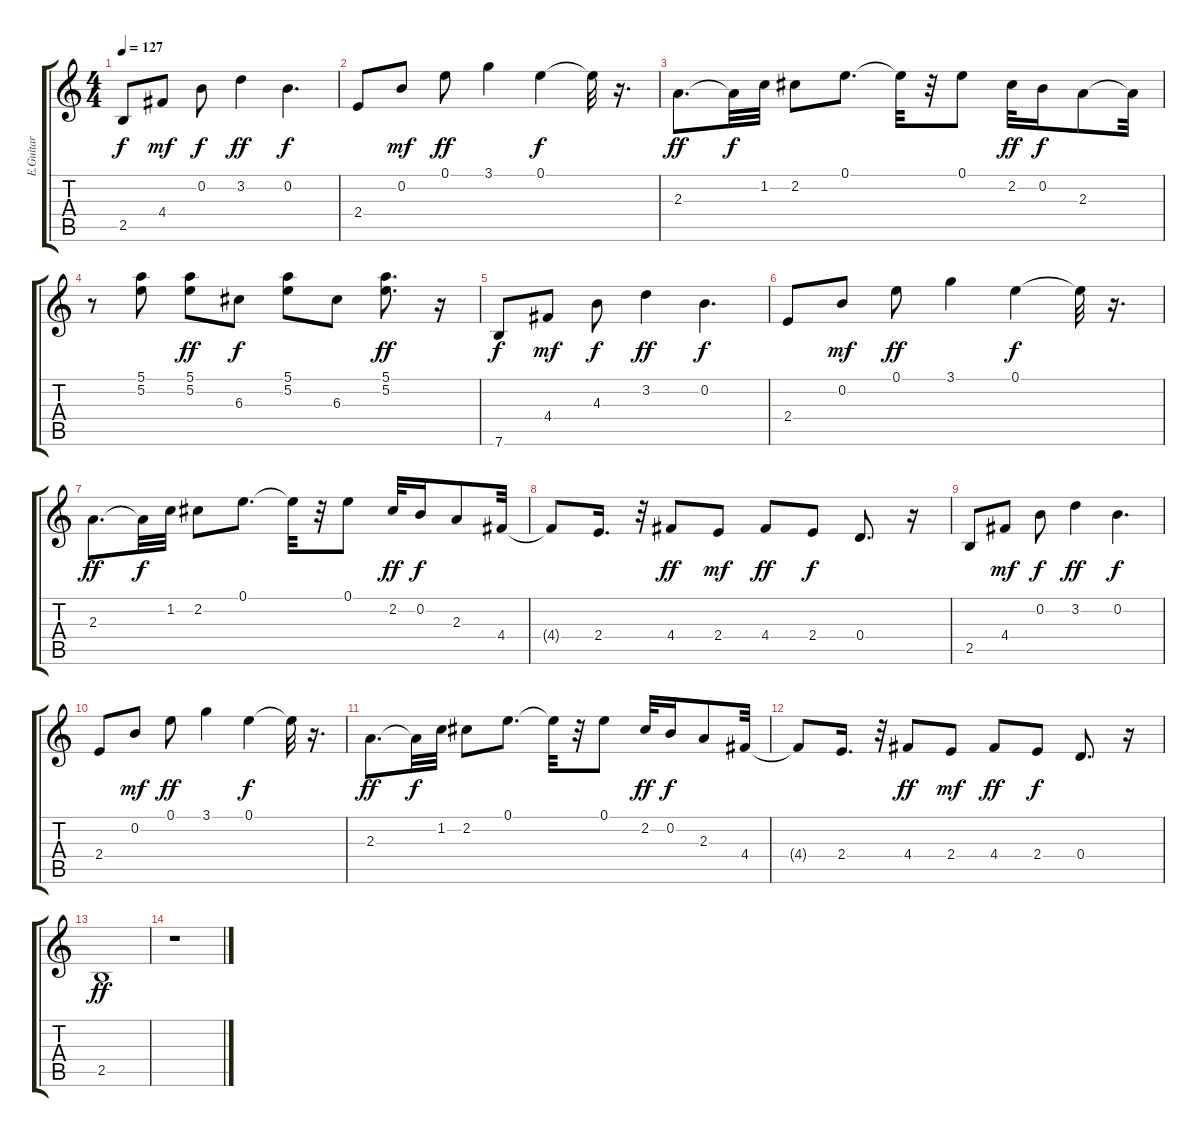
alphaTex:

\track ("E.Guitar            " "E.Guitar  ") {instrument electricguitarjazz}
\staff {score tabs}
\tuning (E4 B3 G3 D3 A2 E2) {hide}
\ts (4 4)
\tempo 127
\clef g2
\ks c
2.5.8{dy f} 4.4.8{dy mf} 0.2.8{dy f} 3.2.4{dy ff} 0.2.4{d dy f} |
2.4.8 0.2.8{dy mf} 0.1.8{dy ff} 3.1.4 0.1.4{dy f} 0.1{t}.32 r.16{d} |
2.3.8{d dy ff} 2.3{t}.32{dy f} 1.2.32 2.2.8 0.1.8{d} 0.1{t}.32 r.32 0.1.8 2.2.32{dy ff} 0.2.16{dy f} 2.3.8 2.3{t}.32 |
r.8 (5.1 5.2).8 (5.1 5.2).8{dy ff} 6.3.8{dy f} (5.1 5.2).8 6.3.8 (5.1 5.2).8{d dy ff} r.16 |
7.6.8{dy f} 4.4.8{dy mf} 4.3.8{dy f} 3.2.4{dy ff} 0.2.4{d dy f} |
2.4.8 0.2.8{dy mf} 0.1.8{dy ff} 3.1.4 0.1.4{dy f} 0.1{t}.32 r.16{d} |
2.3.8{d dy ff} 2.3{t}.32{dy f} 1.2.32 2.2.8 0.1.8{d} 0.1{t}.32 r.32 0.1.8 2.2.32{dy ff} 0.2.16{dy f} 2.3.8 4.4.32 |
4.4{t}.8 2.4.16{d} r.32 4.4.8{dy ff} 2.4.8{dy mf} 4.4.8{dy ff} 2.4.8{dy f} 0.4.8{d} r.16 |
2.5.8 4.4.8{dy mf} 0.2.8{dy f} 3.2.4{dy ff} 0.2.4{d dy f} |
2.4.8 0.2.8{dy mf} 0.1.8{dy ff} 3.1.4 0.1.4{dy f} 0.1{t}.32 r.16{d} |
2.3.8{d dy ff} 2.3{t}.32{dy f} 1.2.32 2.2.8 0.1.8{d} 0.1{t}.32 r.32 0.1.8 2.2.32{dy ff} 0.2.16{dy f} 2.3.8 4.4.32 |
4.4{t}.8 2.4.16{d} r.32 4.4.8{dy ff} 2.4.8{dy mf} 4.4.8{dy ff} 2.4.8{dy f} 0.4.8{d} r.16 |
2.5.1{dy ff} |
r.1
